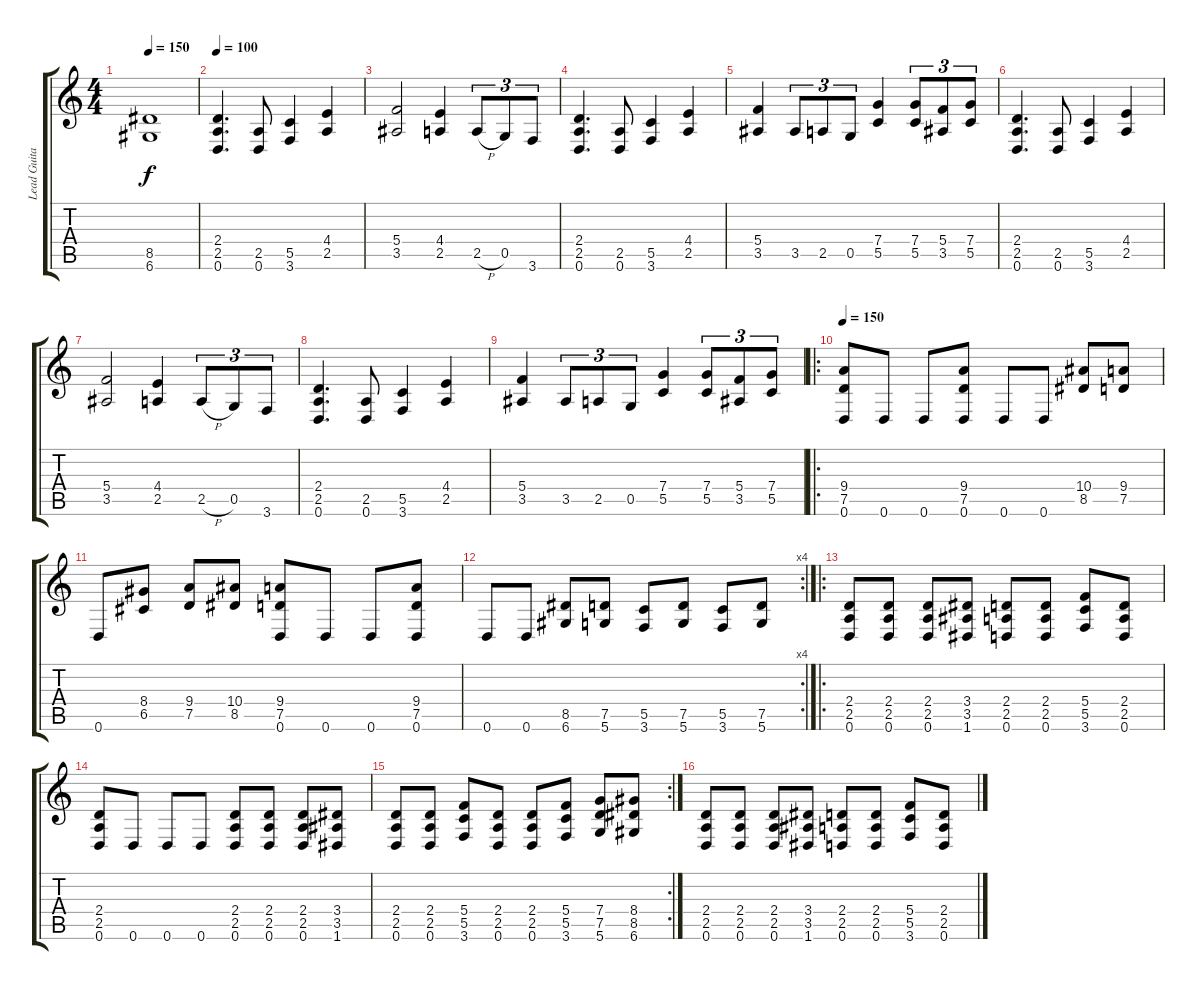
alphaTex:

\track ("Lead Guitar" "Lead Guita") {instrument distortionguitar}
\staff {score tabs}
\tuning (D4 A3 F3 C3 G2 D2) {hide}
\ts (4 4)
\tempo 150
\clef g2
\ks c
(8.5{t} 6.6{t}).1{dy f} |
\tempo 100
(2.4 2.5 0.6).4{d} (2.5 0.6).8 (5.5 3.6).4 (4.4 2.5).4 |
(5.4 3.5).2 (4.4 2.5).4 2.5{h}.8{tu (3 2)} 0.5.8{tu (3 2)} 3.6.8{tu (3 2)} |
(2.4 2.5 0.6).4{d} (2.5 0.6).8 (5.5 3.6).4 (4.4 2.5).4 |
(5.4 3.5).4 3.5.8{tu (3 2)} 2.5.8{tu (3 2)} 0.5.8{tu (3 2)} (7.4 5.5).4 (7.4 5.5).8{tu (3 2)} (5.4 3.5).8{tu (3 2)} (7.4 5.5).8{tu (3 2)} |
(2.4 2.5 0.6).4{d} (2.5 0.6).8 (5.5 3.6).4 (4.4 2.5).4 |
(5.4 3.5).2 (4.4 2.5).4 2.5{h}.8{tu (3 2)} 0.5.8{tu (3 2)} 3.6.8{tu (3 2)} |
(2.4 2.5 0.6).4{d} (2.5 0.6).8 (5.5 3.6).4 (4.4 2.5).4 |
(5.4 3.5).4 3.5.8{tu (3 2)} 2.5.8{tu (3 2)} 0.5.8{tu (3 2)} (7.4 5.5).4 (7.4 5.5).8{tu (3 2)} (5.4 3.5).8{tu (3 2)} (7.4 5.5).8{tu (3 2)} |
\ro
\tempo 150
(9.4 7.5 0.6).8 0.6.8 0.6.8 (9.4 7.5 0.6).8 0.6.8 0.6.8 (10.4 8.5).8 (9.4 7.5).8 |
0.6.8 (8.4 6.5).8 (9.4 7.5).8 (10.4 8.5).8 (9.4 7.5 0.6).8 0.6.8 0.6.8 (9.4 7.5 0.6).8 |
\rc 4
0.6.8 0.6.8 (8.5 6.6).8 (7.5 5.6).8 (5.5 3.6).8 (7.5 5.6).8 (5.5 3.6).8 (7.5 5.6).8 |
\ro
(2.4 2.5 0.6).8 (2.4 2.5 0.6).8 (2.4 2.5 0.6).8 (3.4 3.5 1.6).8 (2.4 2.5 0.6).8 (2.4 2.5 0.6).8 (5.4 5.5 3.6).8 (2.4 2.5 0.6).8 |
(2.4 2.5 0.6).8 0.6.8 0.6.8 0.6.8 (2.4 2.5 0.6).8 (2.4 2.5 0.6).8 (2.4 2.5 0.6).8 (3.4 3.5 1.6).8 |
\rc 2
(2.4 2.5 0.6).8 (2.4 2.5 0.6).8 (5.4 5.5 3.6).8 (2.4 2.5 0.6).8 (2.4 2.5 0.6).8 (5.4 5.5 3.6).8 (7.4 7.5 5.6).8 (8.4 8.5 6.6).8 |
(2.4 2.5 0.6).8 (2.4 2.5 0.6).8 (2.4 2.5 0.6).8 (3.4 3.5 1.6).8 (2.4 2.5 0.6).8 (2.4 2.5 0.6).8 (5.4 5.5 3.6).8 (2.4 2.5 0.6).8
